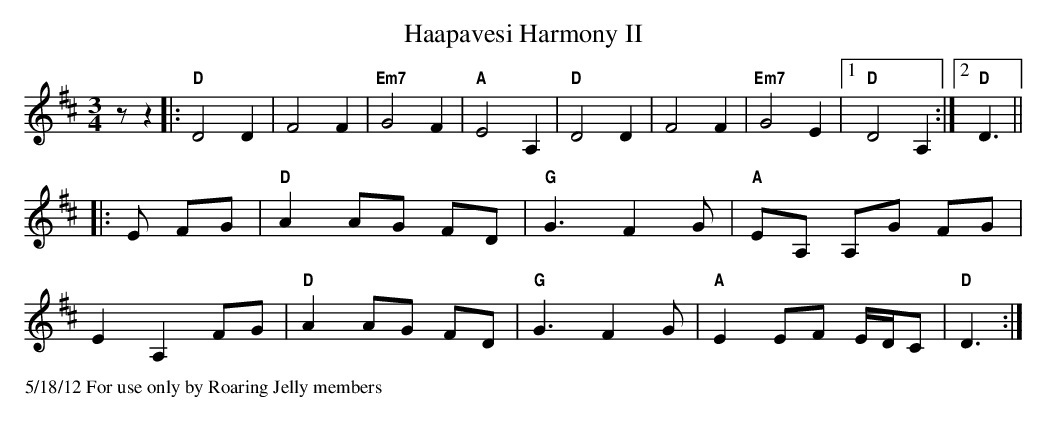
X:1
T: Haapavesi Harmony II
M: 3/4
L: 1/8
K:D
z z2|:"D"D4 D2|F4 F2|"Em7"G4 F2|"A"E4A,2|"D"D4 D2|F4 F2|"Em7"G4 E2|1"D"D4 A,2:|[2 "D"D3 ||
|:E FG |"D"A2 AG FD|"G"G3 F2 G| "A"EA, A,G FG|
E2 A,2 FG|"D"A2 AG FD|"G"G3 F2G|"A"E2 EF E/D/C| "D"D3:|]
%%text 5/18/12 For use only by Roaring Jelly members

%%newpage
L:1/8
